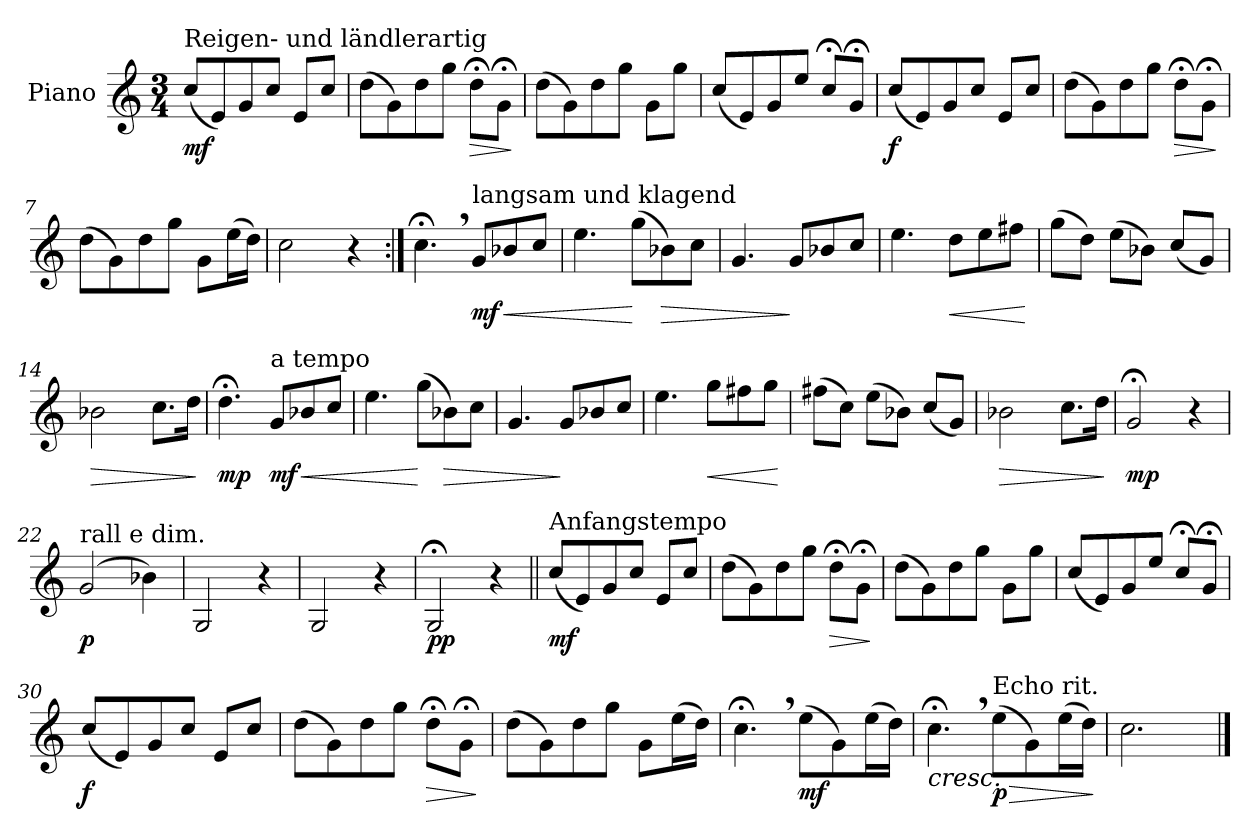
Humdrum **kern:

**kern	**dynam
*part1	*part1
*staff1	*staff1
*I"Piano	*
*I'Pno.	*
*clefG2	*
*k[]	*
*M3/4	*
=1	=1
!LO:TX:a:t=Reigen- und ländlerartig	!
!	!LO:DY:b
(<8cc/L	mf
8e/)	.
8g/	.
8cc/J	.
8e/L	.
8cc/J	.
=2	=2
(>8dd\L	.
8g\)	.
8dd\	.
8gg\J	.
!	!LO:HP:b
8dd;<\L	>
8g;<\J	.
.	]
=3	=3
(>8dd\L	.
8g\)	.
8dd\	.
8gg\J	.
8g\L	.
8gg\J	.
=4	=4
(<8cc/L	.
8e/)	.
8g/	.
8ee/J	.
8cc;</L	.
8g;</J	.
!!LO:LB:g=z
=5	=5
!	!LO:DY:b
(<8cc/L	f
8e/)	.
8g/	.
8cc/J	.
8e/L	.
8cc/J	.
=6	=6
(>8dd\L	.
8g\)	.
8dd\	.
8gg\J	.
!	!LO:HP:b
8dd;<\L	>
8g;<\J	.
.	]
=7	=7
(>8dd\L	.
8g\)	.
8dd\	.
8gg\J	.
8g\L	.
(>16ee\L	.
16dd\JJ)	.
=8	=8
2cc\	.
4r	.
!!LO:LB:g=z
=9:|!	=9:|!
4.cc;<,\	.
!LO:TX:a:t=langsam und klagend	!
!	!LO:DY:b
8g/L	mf
!	!LO:HP:b
8b-X/	<
8cc/J	.
=10	=10
4.ee\	.
(>8gg\L	[
!	!LO:HP:b
8b-X\)	>
8cc\J	.
=11	=11
4.g/	.
8g/L	]
8b-X/	.
8cc/J	.
=12	=12
4.ee\	.
!	!LO:HP:b
8dd\L	<
8ee\	.
8ff#X\J	.
.	[
=13	=13
(>8gg\L	.
8dd\J)	.
(>8ee\L	.
8b-X\J)	.
(<8cc/L	.
8g/J)	.
!!LO:LB:g=z
=14	=14
!	!LO:HP:b
2b-X\	>
8.cc\L	.
16dd\Jk	.
.	]
=15	=15
!	!LO:DY:b
4.dd;<\	mp
!LO:TX:a:t=a tempo	!
!	!LO:DY:b
8g/L	mf
!	!LO:HP:b
8b-X/	<
8cc/J	.
=16	=16
4.ee\	.
(>8gg\L	[
!	!LO:HP:b
8b-X\)	>
8cc\J	.
=17	=17
4.g/	.
8g/L	]
8b-X/	.
8cc/J	.
=18	=18
4.ee\	.
!	!LO:HP:b
8gg\L	<
8ff#X\	.
8gg\J	.
.	[
=19	=19
(>8ff#X\L	.
8cc\J)	.
(>8ee\L	.
8b-X\J)	.
(<8cc/L	.
8g/J)	.
!!LO:LB:g=z
=20	=20
!	!LO:HP:b
2b-X\	>
8.cc\L	.
16dd\Jk	.
.	]
=21	=21
!	!LO:DY:b
2g;</	mp
4r	.
=22	=22
!LO:TX:a:t=rall e dim.	!
!	!LO:DY:b
(>2g/	p
4b-X\)	.
=23	=23
2G/	.
4r	.
=24	=24
2G/	.
4r	.
=25	=25
!	!LO:DY:b
2G;</	pp
4r	.
!!LO:LB:g=z
=26||	=26||
!LO:TX:a:t=Anfangstempo	!
!	!LO:DY:b
(<8cc/L	mf
8e/)	.
8g/	.
8cc/J	.
8e/L	.
8cc/J	.
=27	=27
(>8dd\L	.
8g\)	.
8dd\	.
8gg\J	.
!	!LO:HP:b
8dd;<\L	>
8g;<\J	.
.	]
=28	=28
(>8dd\L	.
8g\)	.
8dd\	.
8gg\J	.
8g\L	.
8gg\J	.
=29	=29
(<8cc/L	.
8e/)	.
8g/	.
8ee/J	.
8cc;</L	.
8g;</J	.
!!LO:LB:g=z
=30	=30
!	!LO:DY:b
(<8cc/L	f
8e/)	.
8g/	.
8cc/J	.
8e/L	.
8cc/J	.
=31	=31
(>8dd\L	.
8g\)	.
8dd\	.
8gg\J	.
!	!LO:HP:b
8dd;<\L	>
8g;<\J	.
.	]
=32	=32
(>8dd\L	.
8g\)	.
8dd\	.
8gg\J	.
8g\L	.
(>16ee\L	.
16dd\JJ)	.
=33	=33
4.cc;<,\	.
!	!LO:DY:b
(>8ee\L	mf
8g\)	.
(>16ee\L	.
16dd\JJ)	.
=34	=34
!	!LO:HP:b
4.cc;<,\	<
!LO:TX:a:t=Echo rit.	!
!	!LO:HP:b
!	!LO:DY:n=1:b
(>8ee\L	> p
8g\)	.
(>16ee\L	.
16dd\JJ)	.
.	[ ]
=35	=35
2.cc\	.
==	==
*-	*-
